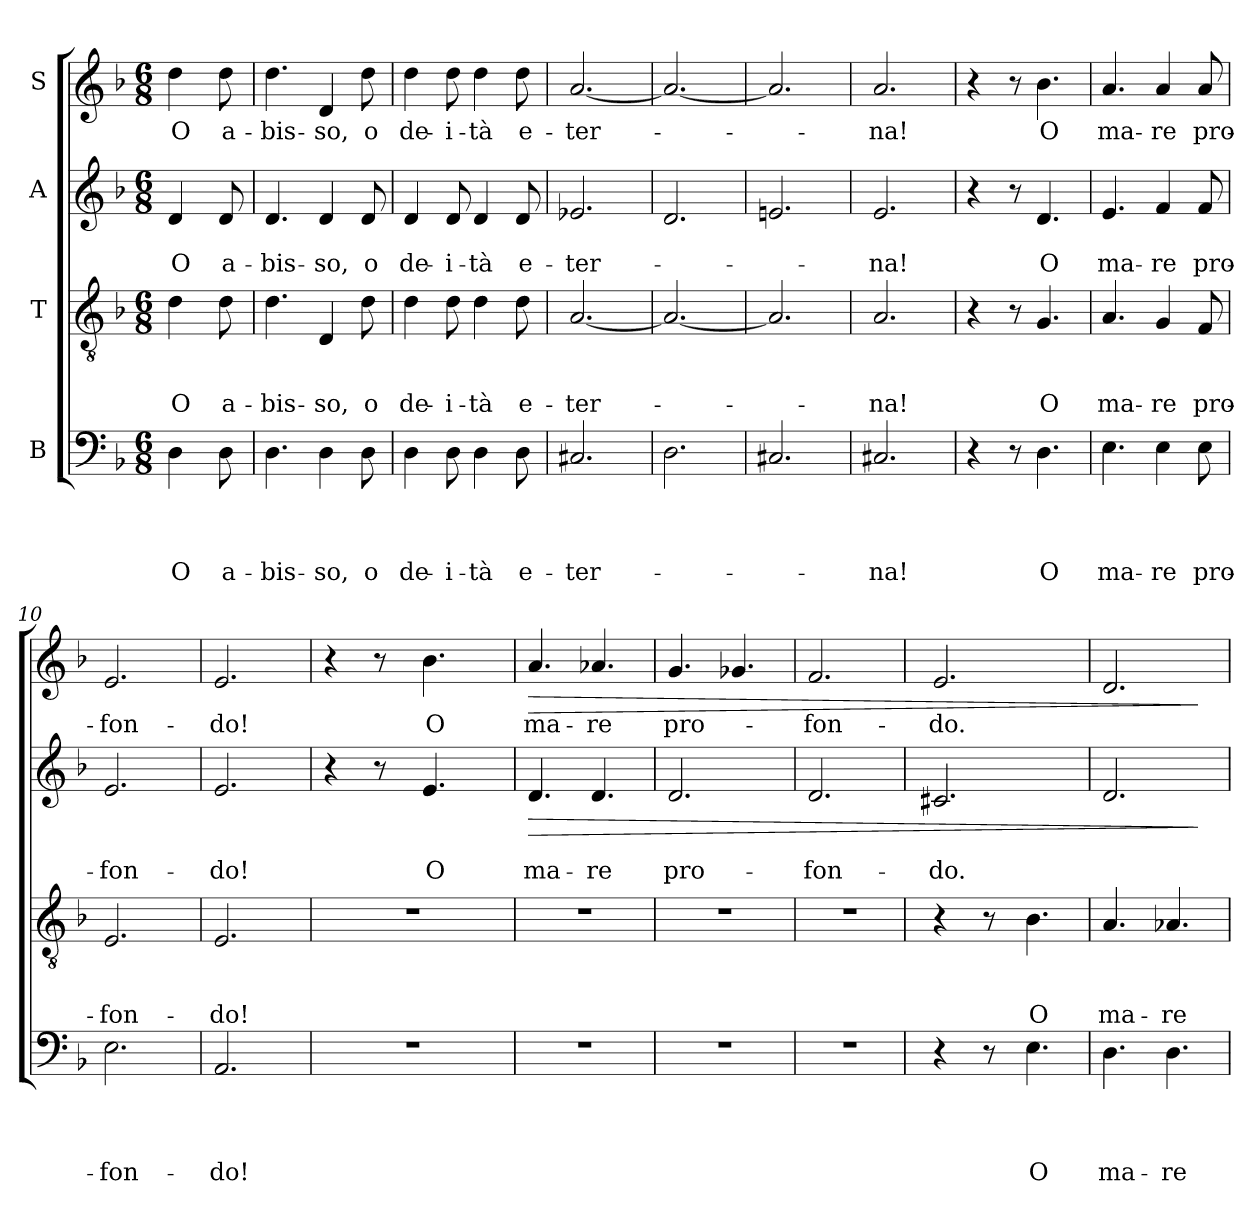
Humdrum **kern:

**kern	**text	**text	**text	**text	**kern	**text	**text	**text	**kern	**text	**text	**dynam	**kern	**text	**dynam
*part4	*part4	*part4	*part4	*part4	*part3	*part3	*part3	*part3	*part2	*part2	*part2	*part2	*part1	*part1	*part1
*staff4	*staff4	*staff4	*staff4	*staff4	*staff3	*staff3	*staff3	*staff3	*staff2	*staff2	*staff2	*staff2	*staff1	*staff1	*staff1
*I"B	*	*	*	*	*I"T	*	*	*	*I"A	*	*	*	*I"S	*	*
*clefF4	*	*	*	*	*clefGv2	*	*	*	*clefG2	*	*	*	*clefG2	*	*
*k[b-]	*	*	*	*	*k[b-]	*	*	*	*k[b-]	*	*	*	*k[b-]	*	*
*F:	*	*	*	*	*F:	*	*	*	*F:	*	*	*	*F:	*	*
*M6/8	*	*	*	*	*M6/8	*	*	*	*M6/8	*	*	*	*M6/8	*	*
=1	=1	=1	=1	=1	=1	=1	=1	=1	=1	=1	=1	=1	=1	=1	=1
!	!	!	!	!LO:LY:b	!	!	!	!LO:LY:b	!	!	!LO:LY:b	!	!	!LO:LY:b	!
*	*	*	*	*	*	*	*	*	*^	*	*	*	*	*	*
4D\	.	.	.	O	4d\	.	.	O	4d/	32ryy	.	O	.	4dd\	O	.
.	.	.	.	.	.	.	.	.	.	4ryy	.	.	.	.	.	.
!	!	!	!	!LO:LY:b	!	!	!	!LO:LY:b	!	!	!	!LO:LY:b	!	!	!LO:LY:b	!
8D\	.	.	.	a-	8d\	.	.	a-	8d/	.	.	a-	.	8dd\	a-	.
.	.	.	.	.	.	.	.	.	.	16.ryy	.	.	.	.	.	.
=2	=2	=2	=2	=2	=2	=2	=2	=2	=2	=2	=2	=2	=2	=2	=2	=2
!	!	!	!	!LO:LY:b	!	!	!	!LO:LY:b	!	!	!	!LO:LY:b	!	!	!LO:LY:b	!
*	*	*	*	*	*	*	*	*	*v	*v	*	*	*	*	*	*
4.D\	.	.	.	-bis-	4.d\	.	.	-bis-	4.d/	.	-bis-	.	4.dd\	-bis-	.
!	!	!	!	!LO:LY:b	!	!	!	!LO:LY:b	!	!	!LO:LY:b	!	!	!LO:LY:b	!
4D\	.	.	.	-so,	4D/	.	.	-so,	4d/	.	-so,	.	4d/	-so,	.
!	!	!	!	!LO:LY:b	!	!	!	!LO:LY:b	!	!	!LO:LY:b	!	!	!LO:LY:b	!
8D\	.	.	.	o	8d\	.	.	o	8d/	.	o	.	8dd\	o	.
=3	=3	=3	=3	=3	=3	=3	=3	=3	=3	=3	=3	=3	=3	=3	=3
!	!	!	!	!LO:LY:b	!	!	!	!LO:LY:b	!	!	!LO:LY:b	!	!	!LO:LY:b	!
4D\	.	.	.	de-	4d\	.	.	de-	4d/	.	de-	.	4dd\	de-	.
!	!	!	!	!LO:LY:b	!	!	!	!LO:LY:b	!	!	!LO:LY:b	!	!	!LO:LY:b	!
8D\	.	.	.	-i-	8d\	.	.	-i-	8d/	.	-i-	.	8dd\	-i-	.
!	!	!	!	!LO:LY:b	!	!	!	!LO:LY:b	!	!	!LO:LY:b	!	!	!LO:LY:b	!
4D\	.	.	.	-tà	4d\	.	.	-tà	4d/	.	-tà	.	4dd\	-tà	.
!	!	!	!	!LO:LY:b	!	!	!	!LO:LY:b	!	!	!LO:LY:b	!	!	!LO:LY:b	!
8D\	.	.	.	e-	8d\	.	.	e-	8d/	.	e-	.	8dd\	e-	.
=4	=4	=4	=4	=4	=4	=4	=4	=4	=4	=4	=4	=4	=4	=4	=4
!	!	!	!	!LO:LY:b	!	!	!	!LO:LY:b	!	!	!LO:LY:b	!	!	!LO:LY:b	!
2.C#X/	.	.	.	-ter-	[<2.A/	.	.	-ter-	2.e-X/	.	-ter-	.	[<2.a/	-ter-	.
=5	=5	=5	=5	=5	=5	=5	=5	=5	=5	=5	=5	=5	=5	=5	=5
2.D\	.	.	.	.	2.A/_	.	.	.	2.d/	.	.	.	2.a/_	.	.
=6	=6	=6	=6	=6	=6	=6	=6	=6	=6	=6	=6	=6	=6	=6	=6
2.C#X/	.	.	.	.	2.A/]	.	.	.	2.en/	.	.	.	2.a/]	.	.
=7	=7	=7	=7	=7	=7	=7	=7	=7	=7	=7	=7	=7	=7	=7	=7
!	!	!	!	!LO:LY:b	!	!	!	!LO:LY:b	!	!	!LO:LY:b	!	!	!LO:LY:b	!
2.C#X/	.	.	.	-na!	2.A/	.	.	-na!	2.e/	.	-na!	.	2.a/	-na!	.
=8	=8	=8	=8	=8	=8	=8	=8	=8	=8	=8	=8	=8	=8	=8	=8
4r	.	.	.	.	4r	.	.	.	4r	.	.	.	4r	.	.
8r	.	.	.	.	8r	.	.	.	8r	.	.	.	8r	.	.
!	!	!	!	!LO:LY:b	!	!	!	!LO:LY:b	!	!	!LO:LY:b	!	!	!LO:LY:b	!
4.D\	.	.	.	O	4.G/	.	.	O	4.d/	.	O	.	4.b-\	O	.
=9	=9	=9	=9	=9	=9	=9	=9	=9	=9	=9	=9	=9	=9	=9	=9
!	!	!	!	!LO:LY:b	!	!	!	!LO:LY:b	!	!	!LO:LY:b	!	!	!LO:LY:b	!
4.E\	.	.	.	ma-	4.A/	.	.	ma-	4.e/	.	ma-	.	4.a/	ma-	.
!	!	!	!	!LO:LY:b	!	!	!	!LO:LY:b	!	!	!LO:LY:b	!	!	!LO:LY:b	!
4E\	.	.	.	-re	4G/	.	.	-re	4f/	.	-re	.	4a/	-re	.
!	!	!	!	!LO:LY:b	!	!	!	!LO:LY:b	!	!	!LO:LY:b	!	!	!LO:LY:b	!
8E\	.	.	.	pro-	8F/	.	.	pro-	8f/	.	pro-	.	8a/	pro-	.
=10	=10	=10	=10	=10	=10	=10	=10	=10	=10	=10	=10	=10	=10	=10	=10
!	!	!	!	!LO:LY:b	!	!	!	!LO:LY:b	!	!	!LO:LY:b	!	!	!LO:LY:b	!
2.E\	.	.	.	-fon-	2.E/	.	.	-fon-	2.e/	.	-fon-	.	2.e/	-fon-	.
=11	=11	=11	=11	=11	=11	=11	=11	=11	=11	=11	=11	=11	=11	=11	=11
!	!	!	!	!LO:LY:b	!	!	!	!LO:LY:b	!	!	!LO:LY:b	!	!	!LO:LY:b	!
2.AA/	.	.	.	-do!	2.E/	.	.	-do!	2.e/	.	-do!	.	2.e/	-do!	.
!!LO:LB:g=z
=12	=12	=12	=12	=12	=12	=12	=12	=12	=12	=12	=12	=12	=12	=12	=12
!	!	!	!	!	!	!	!	!	!	!	!	!	!LO:TX:a:t=1 1	!	!
!LO:N:vis=1	!	!	!	!	!LO:N:vis=1	!	!	!	!	!	!	!	!	!	!
*	*	*	*	*	*	*	*	*	*^	*	*	*	*^	*	*
2.r	.	.	.	.	2.r	.	.	.	4r	4ryy	.	.	.	4r	4ryy	.	.
.	.	.	.	.	.	.	.	.	8r	16.ryy	.	.	.	8r	16ryy	.	.
.	.	.	.	.	.	.	.	.	.	.	.	.	.	.	4..ryy	.	.
.	.	.	.	.	.	.	.	.	.	4ryy	.	.	.	.	.	.	.
!	!	!	!	!	!	!	!	!	!	!	!	!LO:LY:b	!	!	!	!LO:LY:b	!
.	.	.	.	.	.	.	.	.	4.e/	.	.	O	.	4.b-\	.	O	.
.	.	.	.	.	.	.	.	.	.	8ryy	.	.	.	.	.	.	.
.	.	.	.	.	.	.	.	.	.	32ryy	.	.	.	.	.	.	.
=13	=13	=13	=13	=13	=13	=13	=13	=13	=13	=13	=13	=13	=13	=13	=13	=13	=13
!LO:N:vis=1	!	!	!	!	!LO:N:vis=1	!	!	!	!	!	!	!LO:LY:b	!LO:HP:b	!	!	!LO:LY:b	!LO:HP:b
*	*	*	*	*	*	*	*	*	*v	*v	*	*	*	*	*	*	*
*	*	*	*	*	*	*	*	*	*	*	*	*	*v	*v	*	*
2.r	.	.	.	.	2.r	.	.	.	4.d/	.	ma-	>	4.a/	ma-	>
!	!	!	!	!	!	!	!	!	!	!	!LO:LY:b	!	!	!LO:LY:b	!
.	.	.	.	.	.	.	.	.	4.d/	.	-re	.	4.a-X/	-re	.
=14	=14	=14	=14	=14	=14	=14	=14	=14	=14	=14	=14	=14	=14	=14	=14
!LO:N:vis=1	!	!	!	!	!LO:N:vis=1	!	!	!	!	!	!LO:LY:b	!	!	!LO:LY:b	!
2.r	.	.	.	.	2.r	.	.	.	2.d/	.	pro-	.	4.g/	pro-	.
.	.	.	.	.	.	.	.	.	.	.	.	.	4.g-X/	.	.
=15	=15	=15	=15	=15	=15	=15	=15	=15	=15	=15	=15	=15	=15	=15	=15
!LO:N:vis=1	!	!	!	!	!LO:N:vis=1	!	!	!	!	!	!LO:LY:b	!	!	!LO:LY:b	!
2.r	.	.	.	.	2.r	.	.	.	2.d/	.	-fon-	.	2.f/	-fon-	.
=16	=16	=16	=16	=16	=16	=16	=16	=16	=16	=16	=16	=16	=16	=16	=16
!	!	!	!	!	!	!	!	!	!	!	!LO:LY:b	!	!	!LO:LY:b	!
*^	*	*	*	*	*^	*	*	*	*	*	*	*	*	*	*
4r	4ryy	.	.	.	.	4r	4ryy	.	.	.	2.c#X/	.	-do.	.	2.e/	-do.	.
8r	16ryy	.	.	.	.	8r	16ryy	.	.	.	.	.	.	.	.	.	.
.	4..ryy	.	.	.	.	.	4..ryy	.	.	.	.	.	.	.	.	.	.
!	!	!	!	!	!LO:LY:b	!	!	!	!	!LO:LY:b	!	!	!	!	!	!	!
4.E\	.	.	.	.	O	4.B-\	.	.	.	O	.	.	.	.	.	.	.
=17	=17	=17	=17	=17	=17	=17	=17	=17	=17	=17	=17	=17	=17	=17	=17	=17	=17
!	!	!	!	!	!LO:LY:b	!	!	!	!	!LO:LY:b	!	!	!	!	!	!	!
*v	*v	*	*	*	*	*	*	*	*	*	*	*	*	*	*	*	*
*	*	*	*	*	*v	*v	*	*	*	*	*	*	*	*	*	*
4.D\	.	.	.	ma-	4.A/	.	.	ma-	2.d/	.	.	.	2.d/	.	.
!	!	!	!	!LO:LY:b	!	!	!	!LO:LY:b	!	!	!	!	!	!	!
4.D\	.	.	.	-re	4.A-X/	.	.	-re	.	.	.	.	.	.	.
.	.	.	.	.	.	.	.	.	.	.	.	]	.	.	]
=	=	=	=	=	=	=	=	=	=	=	=	=	=	=	=
*-	*-	*-	*-	*-	*-	*-	*-	*-	*-	*-	*-	*-	*-	*-	*-
